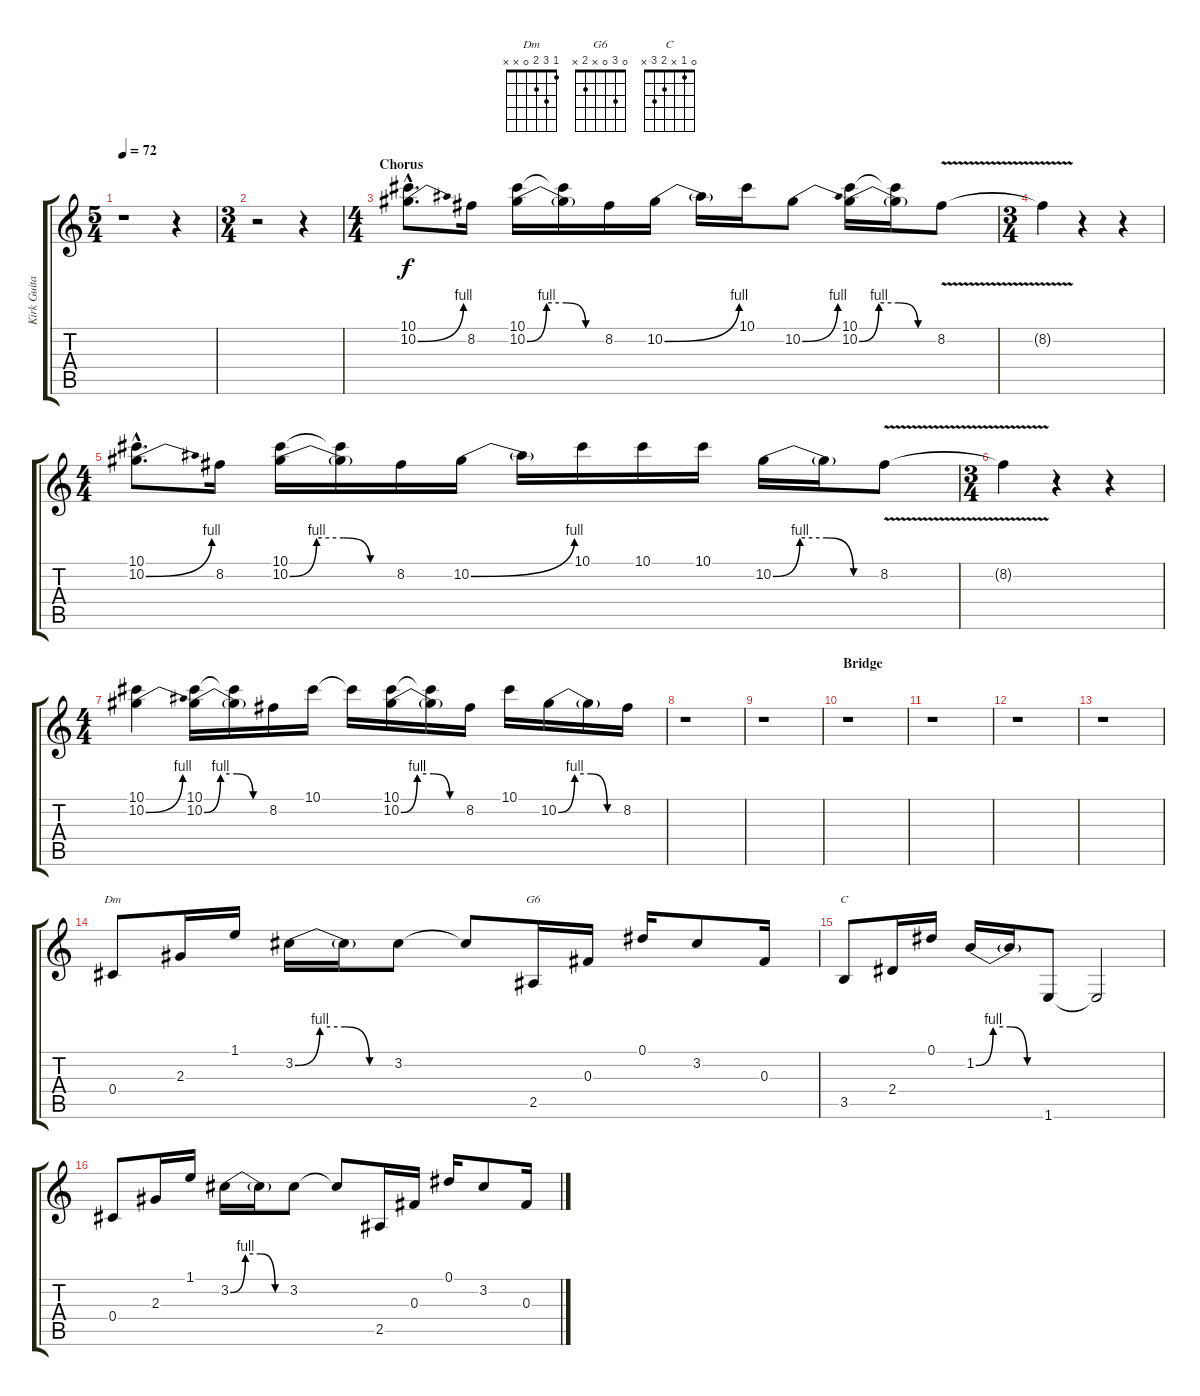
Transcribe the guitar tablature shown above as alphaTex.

\track ("Kirk Guitar" "Kirk Guita") {instrument electricguitarjazz}
\staff {score tabs}
\tuning (Eb4 Bb3 Gb3 Db3 Ab2 Eb2) {hide}
\chord ("Dm" 1 3 2 0 x x)
\chord ("G6" 0 3 0 x 2 x)
\chord ("C" 0 1 x 2 3 x)
\ts (5 4)
\tempo 72
\clef g2
\ks c
r.1{dy f} r.4 |
\ts (3 4)
r.2 r.4 |
\ts (4 4)
\section ("" "Chorus")
(10.1{hac} 10.2{be (bend 0 0 60 4) hac}).8{d} 8.2.16 (10.1 10.2{be (custom 0 0 15 4 30 4 45 0 60 0)}).16 (10.1{t} 10.2{t}).16 8.2.16 10.2{be (bend 0 0 60 4)}.16 10.2{t}.16 10.1.16 10.2{be (bend 0 0 60 4)}.8 (10.1 10.2{be (custom 0 0 15 4 30 4 45 0 60 0)}).16 (10.1{t} 10.2{t}).16 8.2{v}.8 |
\ts (3 4)
8.2{t}.4 r.4 r.4 |
\ts (4 4)
(10.1{hac} 10.2{be (bend 0 0 60 4) hac}).8{d} 8.2.16 (10.1 10.2{be (custom 0 0 15 4 30 4 45 0 60 0)}).16 (10.1{t} 10.2{t}).16 8.2.16 10.2{be (bend 0 0 60 4)}.16 10.2{t}.16 10.1.16 10.1.16 10.1.16 10.2{be (custom 0 0 15 4 30 4 45 0 60 0)}.16 10.2{t}.16 8.2{v}.8 |
\ts (3 4)
8.2{t}.4 r.4 r.4 |
\ts (4 4)
(10.1 10.2{be (bend 0 0 60 4)}).4 (10.1 10.2{be (custom 0 0 15 4 30 4 45 0 60 0)}).16 (10.1{t} 10.2{t}).16 8.2.16 10.1.16 10.1{t}.16 (10.1 10.2{be (custom 0 0 15 4 30 4 45 0 60 0)}).16 (10.1{t} 10.2{t}).16 8.2.16 10.1.16 10.2{be (custom 0 0 15 4 30 4 45 0 60 0)}.16 10.2{t}.16 8.2.16 |
r.1 |
r.1 |
\section ("" "Bridge")
r.1 |
r.1 |
r.1 |
r.1 |
0.4.8{ch "Dm"} 2.3.16 1.1.16 3.2{be (custom 0 0 15 4 30 4 45 0 60 0)}.16 3.2{t}.16 3.2.8 3.2{t}.8 2.5.16{ch "G6"} 0.3.16 0.1.16 3.2.8 0.3.16 |
3.5.8{ch "C"} 2.4.16 0.1.16 1.2{be (custom 0 0 15 4 30 4 45 0 60 0)}.16 1.2{t}.16 1.6.8 1.6{t}.2 |
0.4.8 2.3.16 1.1.16 3.2{be (custom 0 0 15 4 30 4 45 0 60 0)}.16 3.2{t}.16 3.2.8 3.2{t}.8 2.5.16 0.3.16 0.1.16 3.2.8 0.3.16
